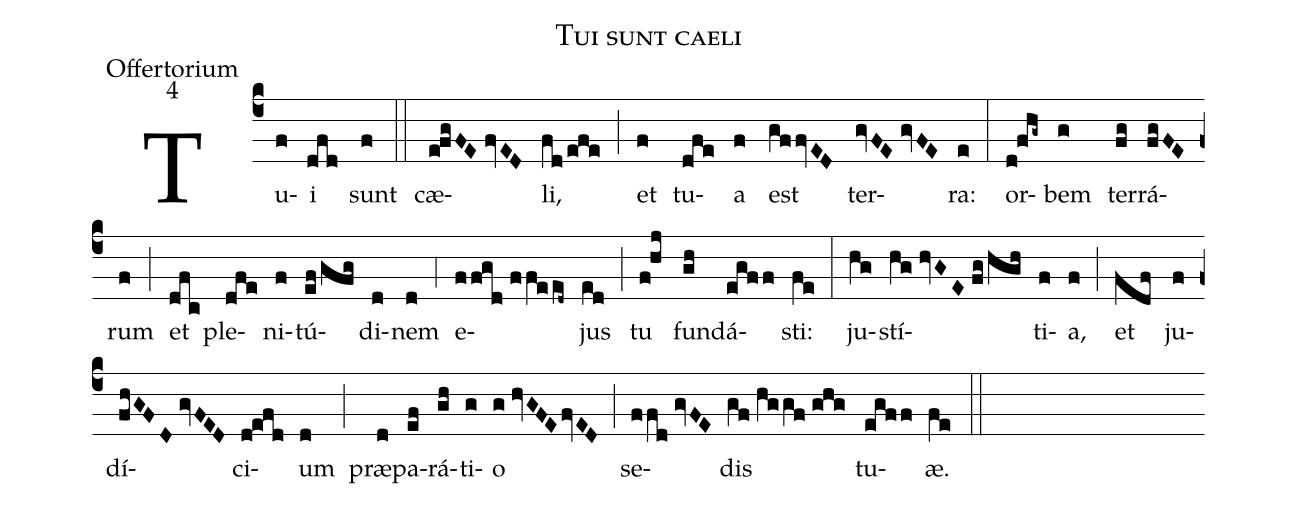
name:Tui sunt caeli;
office-part:Offertorium;
mode:4;
%%
(c4) Tu(f)i(dfd) sunt(f) (::) cæ(e!fgFE//fvED)li,(fd/efe) (;) et(f) tu(dfe)a(f) est(gffvED) ter(gvFE//gvFE)ra:(e) (:) or(d!fhg~)bem(g) ter(fg)rá(fgFE)rum(f) (;) et(dfc) ple(dfe)ni(f)tú(ef/gfg)di(d)nem(d) (;4) e(ffgd//ffeed~)jus(ed) (;) tu(f!hj) fun(gh)dá(egff)sti:(fe) (:) ju(hg)stí(hg//hvGE//fg/hgh)ti(f)a,(f) (;) et(fdf) ju(f)dí(fhGFD//gvFED)ci(d!efd)um(d) (;) præ(d)pa(ef)rá(gh)ti(g)o(g//hvGFE/fvED) (;) se(ffd//gvFE)dis(gf//hggf//ghg) tu(egff)æ.(fe) (::)
